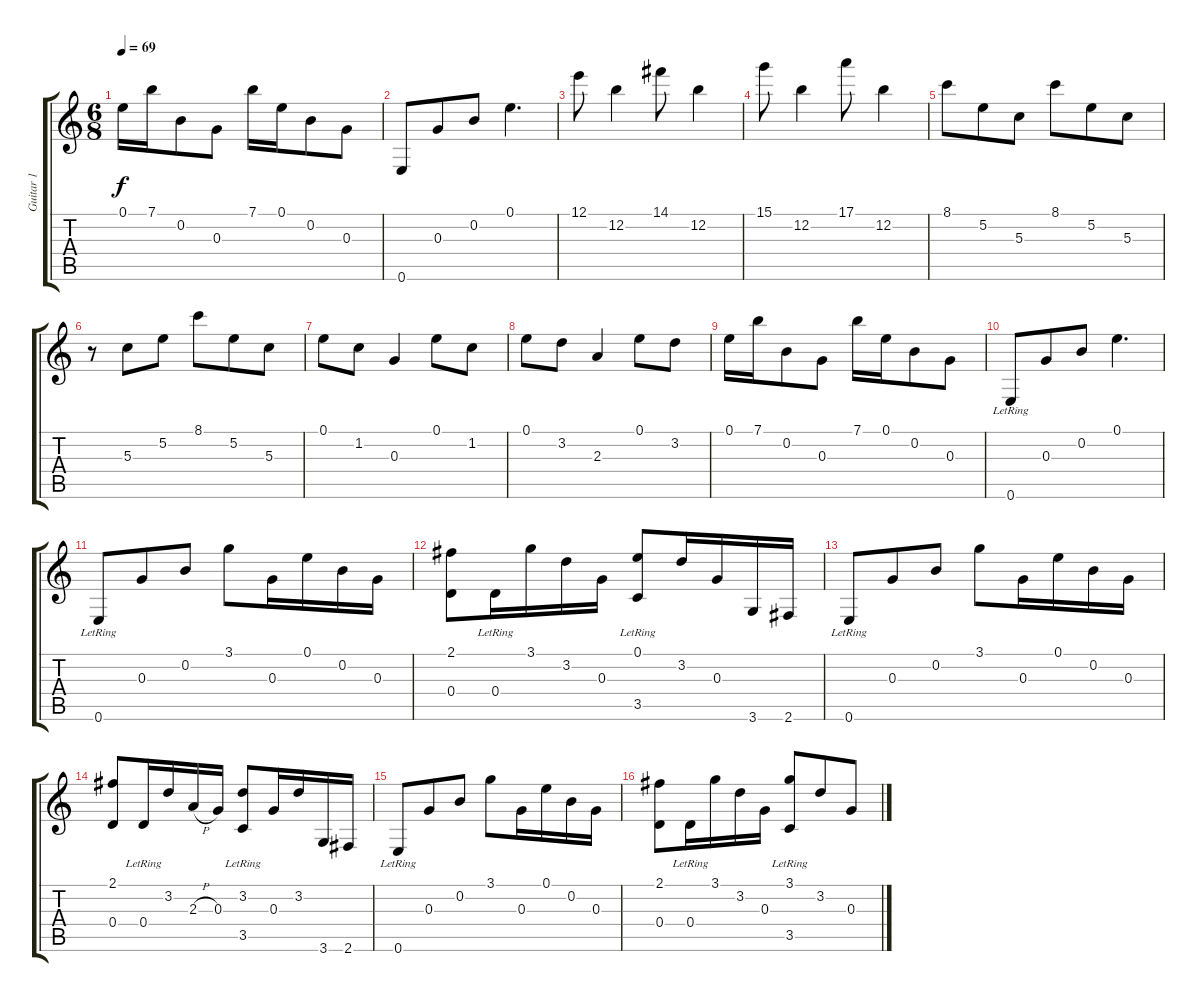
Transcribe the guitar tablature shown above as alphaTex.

\track ("Guitar 1" "Guitar 1") {solo instrument acousticguitarsteel}
\staff {score tabs}
\tuning (E4 B3 G3 D3 A2 E2) {hide}
\ts (6 8)
\tempo 69
\clef g2
\ks c
0.1.16{dy f} 7.1.16 0.2.8 0.3.8 7.1.16 0.1.16 0.2.8 0.3.8 |
0.6.8 0.3.8 0.2.8 0.1.4{d} |
12.1.8 12.2.4 14.1.8 12.2.4 |
15.1.8 12.2.4 17.1.8 12.2.4 |
8.1.8 5.2.8 5.3.8 8.1.8 5.2.8 5.3.8 |
r.8 5.3.8 5.2.8 8.1.8 5.2.8 5.3.8 |
0.1.8 1.2.8 0.3.4 0.1.8 1.2.8 |
0.1.8 3.2.8 2.3.4 0.1.8 3.2.8 |
0.1.16 7.1.16 0.2.8 0.3.8 7.1.16 0.1.16 0.2.8 0.3.8 |
0.6{lr}.8 0.3.8 0.2.8 0.1.4{d} |
0.6{lr}.8 0.3.8 0.2.8 3.1.8 0.3.16 0.1.16 0.2.16 0.3.16 |
(2.1 0.4).8 0.4{lr}.16 3.1.16 3.2.16 0.3.16 (0.1 3.5{lr}).8 3.2.16 0.3.16 3.6.16 2.6.16 |
0.6{lr}.8 0.3.8 0.2.8 3.1.8 0.3.16 0.1.16 0.2.16 0.3.16 |
(2.1 0.4).8 0.4{lr}.16 3.2.16 2.3{h}.16 0.3.16 (3.2 3.5{lr}).8 0.3.16 3.2.16 3.6.16 2.6.16 |
0.6{lr}.8 0.3.8 0.2.8 3.1.8 0.3.16 0.1.16 0.2.16 0.3.16 |
(2.1 0.4).8 0.4{lr}.16 3.1.16 3.2.16 0.3.16 (3.1 3.5{lr}).8 3.2.8 0.3.8
